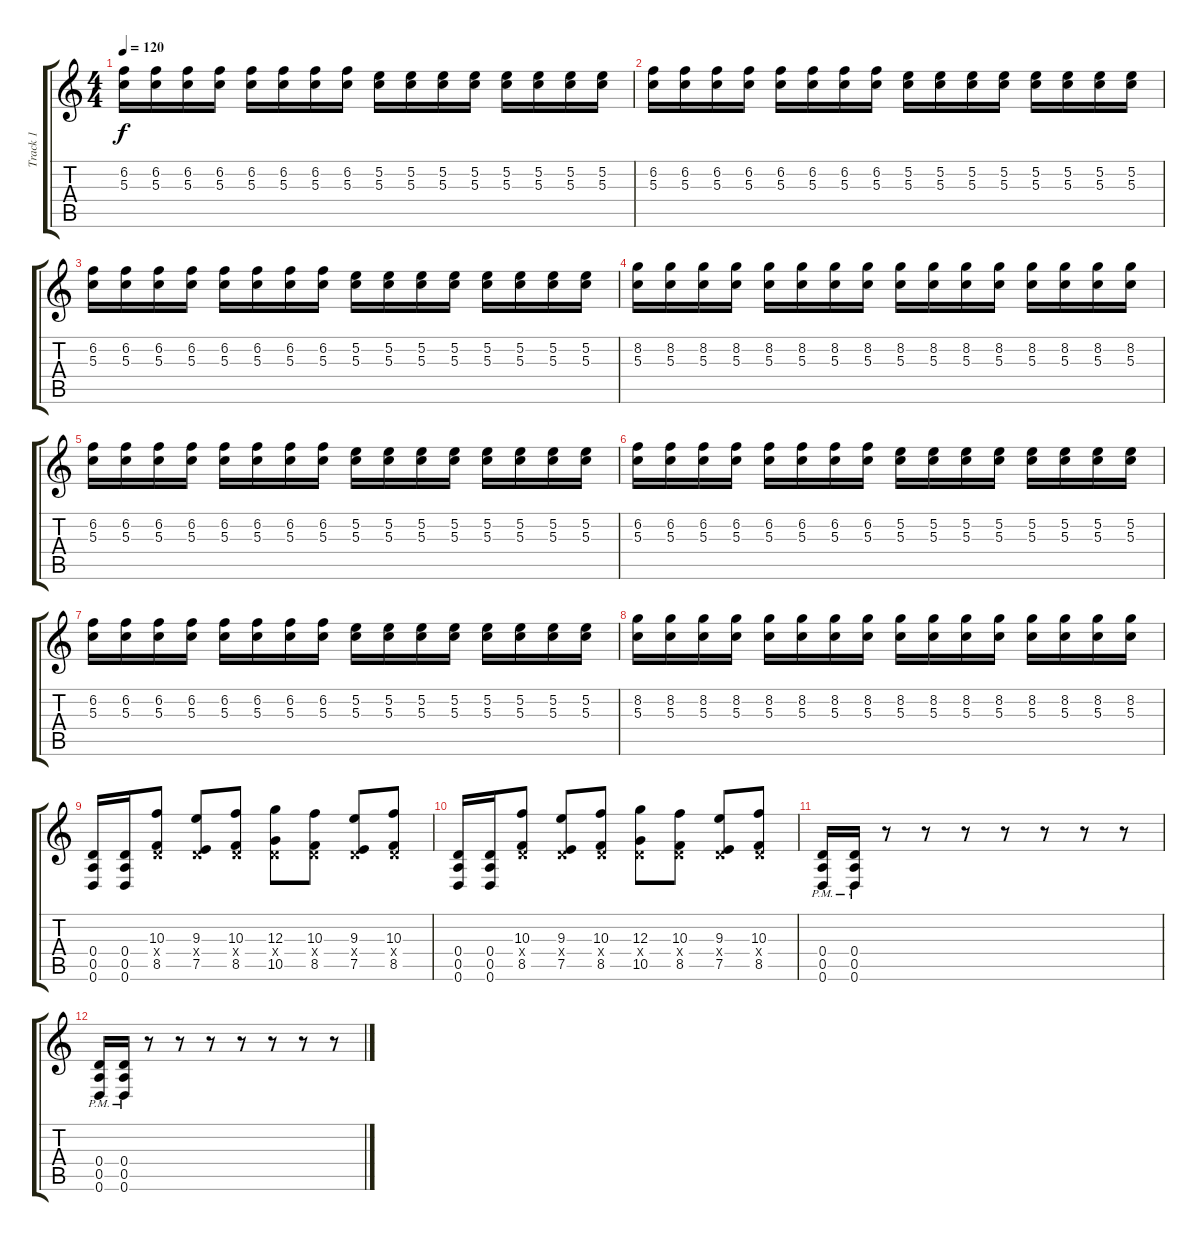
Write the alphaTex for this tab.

\track ("Track 1" "Track 1") {instrument distortionguitar}
\staff {score tabs}
\tuning (E4 B3 G3 D3 A2 D2) {hide}
\ts (4 4)
\tempo 120
\clef g2
\ks c
(6.2 5.3).16{dy f} (6.2 5.3).16 (6.2 5.3).16 (6.2 5.3).16 (6.2 5.3).16 (6.2 5.3).16 (6.2 5.3).16 (6.2 5.3).16 (5.2 5.3).16 (5.2 5.3).16 (5.2 5.3).16 (5.2 5.3).16 (5.2 5.3).16 (5.2 5.3).16 (5.2 5.3).16 (5.2 5.3).16 |
(6.2 5.3).16 (6.2 5.3).16 (6.2 5.3).16 (6.2 5.3).16 (6.2 5.3).16 (6.2 5.3).16 (6.2 5.3).16 (6.2 5.3).16 (5.2 5.3).16 (5.2 5.3).16 (5.2 5.3).16 (5.2 5.3).16 (5.2 5.3).16 (5.2 5.3).16 (5.2 5.3).16 (5.2 5.3).16 |
(6.2 5.3).16 (6.2 5.3).16 (6.2 5.3).16 (6.2 5.3).16 (6.2 5.3).16 (6.2 5.3).16 (6.2 5.3).16 (6.2 5.3).16 (5.2 5.3).16 (5.2 5.3).16 (5.2 5.3).16 (5.2 5.3).16 (5.2 5.3).16 (5.2 5.3).16 (5.2 5.3).16 (5.2 5.3).16 |
(8.2 5.3).16 (8.2 5.3).16 (8.2 5.3).16 (8.2 5.3).16 (8.2 5.3).16 (8.2 5.3).16 (8.2 5.3).16 (8.2 5.3).16 (8.2 5.3).16 (8.2 5.3).16 (8.2 5.3).16 (8.2 5.3).16 (8.2 5.3).16 (8.2 5.3).16 (8.2 5.3).16 (8.2 5.3).16 |
(6.2 5.3).16 (6.2 5.3).16 (6.2 5.3).16 (6.2 5.3).16 (6.2 5.3).16 (6.2 5.3).16 (6.2 5.3).16 (6.2 5.3).16 (5.2 5.3).16 (5.2 5.3).16 (5.2 5.3).16 (5.2 5.3).16 (5.2 5.3).16 (5.2 5.3).16 (5.2 5.3).16 (5.2 5.3).16 |
(6.2 5.3).16 (6.2 5.3).16 (6.2 5.3).16 (6.2 5.3).16 (6.2 5.3).16 (6.2 5.3).16 (6.2 5.3).16 (6.2 5.3).16 (5.2 5.3).16 (5.2 5.3).16 (5.2 5.3).16 (5.2 5.3).16 (5.2 5.3).16 (5.2 5.3).16 (5.2 5.3).16 (5.2 5.3).16 |
(6.2 5.3).16 (6.2 5.3).16 (6.2 5.3).16 (6.2 5.3).16 (6.2 5.3).16 (6.2 5.3).16 (6.2 5.3).16 (6.2 5.3).16 (5.2 5.3).16 (5.2 5.3).16 (5.2 5.3).16 (5.2 5.3).16 (5.2 5.3).16 (5.2 5.3).16 (5.2 5.3).16 (5.2 5.3).16 |
(8.2 5.3).16 (8.2 5.3).16 (8.2 5.3).16 (8.2 5.3).16 (8.2 5.3).16 (8.2 5.3).16 (8.2 5.3).16 (8.2 5.3).16 (8.2 5.3).16 (8.2 5.3).16 (8.2 5.3).16 (8.2 5.3).16 (8.2 5.3).16 (8.2 5.3).16 (8.2 5.3).16 (8.2 5.3).16 |
(0.4 0.5 0.6).16 (0.4 0.5 0.6).16 (10.3 0.4{x} 8.5).8 (9.3 0.4{x} 7.5).8 (10.3 0.4{x} 8.5).8 (12.3 0.4{x} 10.5).8 (10.3 0.4{x} 8.5).8 (9.3 0.4{x} 7.5).8 (10.3 0.4{x} 8.5).8 |
(0.4 0.5 0.6).16 (0.4 0.5 0.6).16 (10.3 0.4{x} 8.5).8 (9.3 0.4{x} 7.5).8 (10.3 0.4{x} 8.5).8 (12.3 0.4{x} 10.5).8 (10.3 0.4{x} 8.5).8 (9.3 0.4{x} 7.5).8 (10.3 0.4{x} 8.5).8 |
(0.4{pm} 0.5{pm} 0.6{pm}).16 (0.4{pm} 0.5{pm} 0.6{pm}).16 r.8 r.8 r.8 r.8 r.8 r.8 r.8 |
(0.4{pm} 0.5{pm} 0.6{pm}).16 (0.4{pm} 0.5{pm} 0.6{pm}).16 r.8 r.8 r.8 r.8 r.8 r.8 r.8
